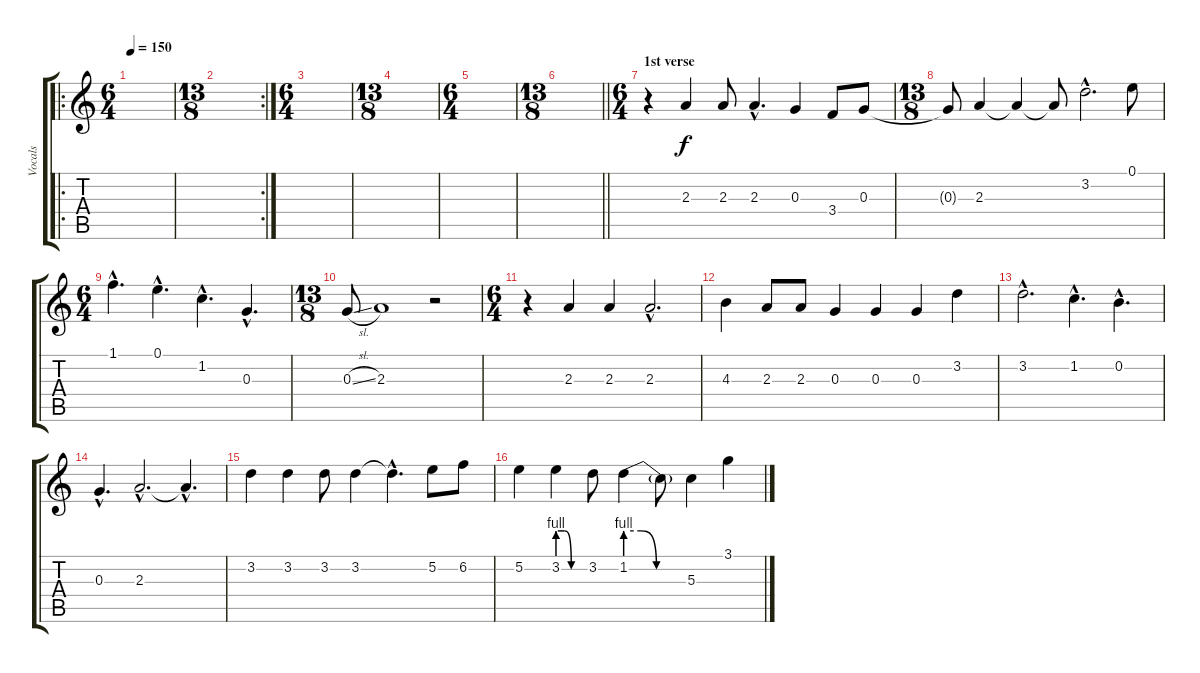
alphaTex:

\track ("Vocals" "Vocals") {instrument contrabass}
\staff {score tabs}
\tuning (E4 B3 G3 D3 A2 E2) {hide}
\ro
\ts (6 4)
\tempo 150
\clef g2
\ks c
|
\rc 2
\ts (13 8)
|
\ts (6 4)
|
\ts (13 8)
|
\ts (6 4)
|
\ts (13 8)
\barLineRight lightlight
|
\ts (6 4)
\section ("" "1st verse")
r.4 2.3.4 2.3.8 2.3{hac}.4{d} 0.3.4 3.4.8 0.3.8 |
\ts (13 8)
0.3{t}.8 2.3.4 2.3{t}.4 2.3{t}.8 3.2{hac}.2{d} 0.1.8 |
\ts (6 4)
1.1{hac}.4{d} 0.1{hac}.4{d} 1.2{hac}.4{d} 0.3{hac}.4{d} |
\ts (13 8)
0.3{sl}.8 2.3.1 r.2 |
\ts (6 4)
r.4 2.3.4 2.3.4 2.3{hac}.2{d} |
4.3.4 2.3.8 2.3.8 0.3.4 0.3.4 0.3.4 3.2.4 |
3.2{hac}.2{d} 1.2{hac}.4{d} 0.2{hac}.4{d} |
0.3{hac}.4{d} 2.3{hac}.2{d} 2.3{hac t}.4{d} |
3.2.4 3.2.4 3.2.8 3.2.4 3.2{hac t}.4{d} 5.2.8 6.2.8 |
5.2.4 3.2{be (custom 0 4 15 4 30 0 60 0)}.4 3.2.8 1.2{be (custom 0 4 15 4 30 0 60 0)}.4 1.2{t}.8 5.3.4 3.1.4
